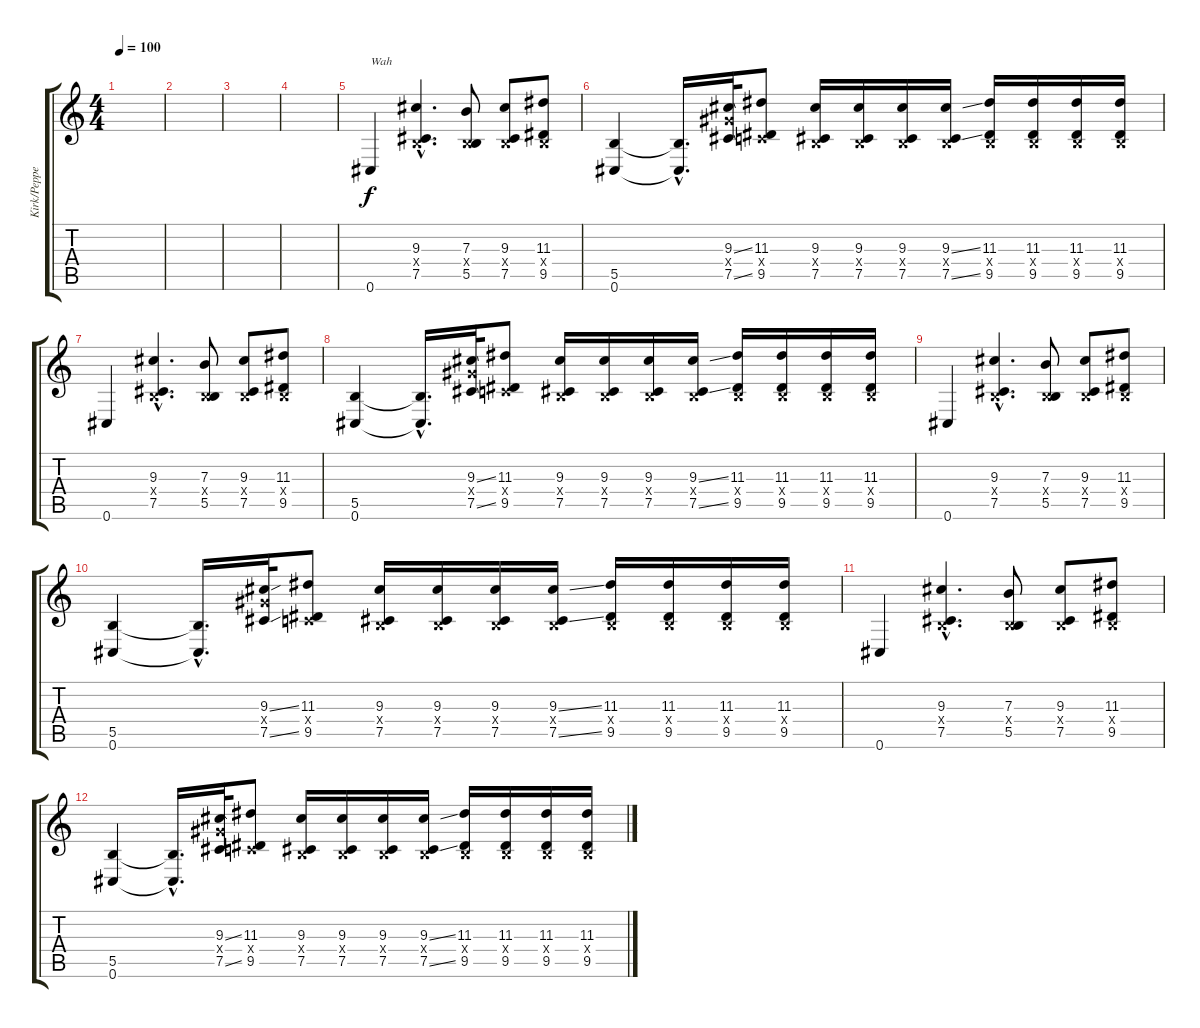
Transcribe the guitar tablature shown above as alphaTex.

\track ("Kirk/Pepper (Studio)" "Kirk/Peppe") {instrument overdrivenguitar}
\staff {score tabs}
\tuning (Db4 Ab3 E3 B2 Gb2 Db2) {hide}
\ts (4 4)
\tempo 100
\clef g2
\ks c
|
|
|
|
0.6.4{txt "Wah"} (9.3{hac} 0.4{hac x} 7.5{hac}).4{d} (7.3 0.4{x} 5.5).8 (9.3 0.4{x} 7.5).8 (11.3 0.4{x} 9.5).8 |
(5.5 0.6).4 (5.5{hac t} 0.6{hac t}).16{d} (9.3{ss} 9.4{x} 7.5{ss}).32 (11.3 1.4{x} 9.5).8 (9.3 0.4{x} 7.5).16 (9.3 0.4{x} 7.5).16 (9.3 0.4{x} 7.5).16 (9.3{ss} 0.4{x} 7.5{ss}).16 (11.3 0.4{x} 9.5).16 (11.3 0.4{x} 9.5).16 (11.3 0.4{x} 9.5).16 (11.3 0.4{x} 9.5).16 |
0.6.4 (9.3{hac} 0.4{hac x} 7.5{hac}).4{d} (7.3 0.4{x} 5.5).8 (9.3 0.4{x} 7.5).8 (11.3 0.4{x} 9.5).8 |
(5.5 0.6).4 (5.5{hac t} 0.6{hac t}).16{d} (9.3{ss} 9.4{x} 7.5{ss}).32 (11.3 1.4{x} 9.5).8 (9.3 0.4{x} 7.5).16 (9.3 0.4{x} 7.5).16 (9.3 0.4{x} 7.5).16 (9.3{ss} 0.4{x} 7.5{ss}).16 (11.3 0.4{x} 9.5).16 (11.3 0.4{x} 9.5).16 (11.3 0.4{x} 9.5).16 (11.3 0.4{x} 9.5).16 |
0.6.4 (9.3{hac} 0.4{hac x} 7.5{hac}).4{d} (7.3 0.4{x} 5.5).8 (9.3 0.4{x} 7.5).8 (11.3 0.4{x} 9.5).8 |
(5.5 0.6).4 (5.5{hac t} 0.6{hac t}).16{d} (9.3{ss} 9.4{x} 7.5{ss}).32 (11.3 1.4{x} 9.5).8 (9.3 0.4{x} 7.5).16 (9.3 0.4{x} 7.5).16 (9.3 0.4{x} 7.5).16 (9.3{ss} 0.4{x} 7.5{ss}).16 (11.3 0.4{x} 9.5).16 (11.3 0.4{x} 9.5).16 (11.3 0.4{x} 9.5).16 (11.3 0.4{x} 9.5).16 |
0.6.4 (9.3{hac} 0.4{hac x} 7.5{hac}).4{d} (7.3 0.4{x} 5.5).8 (9.3 0.4{x} 7.5).8 (11.3 0.4{x} 9.5).8 |
(5.5 0.6).4 (5.5{hac t} 0.6{hac t}).16{d} (9.3{ss} 9.4{x} 7.5{ss}).32 (11.3 1.4{x} 9.5).8 (9.3 0.4{x} 7.5).16 (9.3 0.4{x} 7.5).16 (9.3 0.4{x} 7.5).16 (9.3{ss} 0.4{x} 7.5{ss}).16 (11.3 0.4{x} 9.5).16 (11.3 0.4{x} 9.5).16 (11.3 0.4{x} 9.5).16 (11.3 0.4{x} 9.5).16
